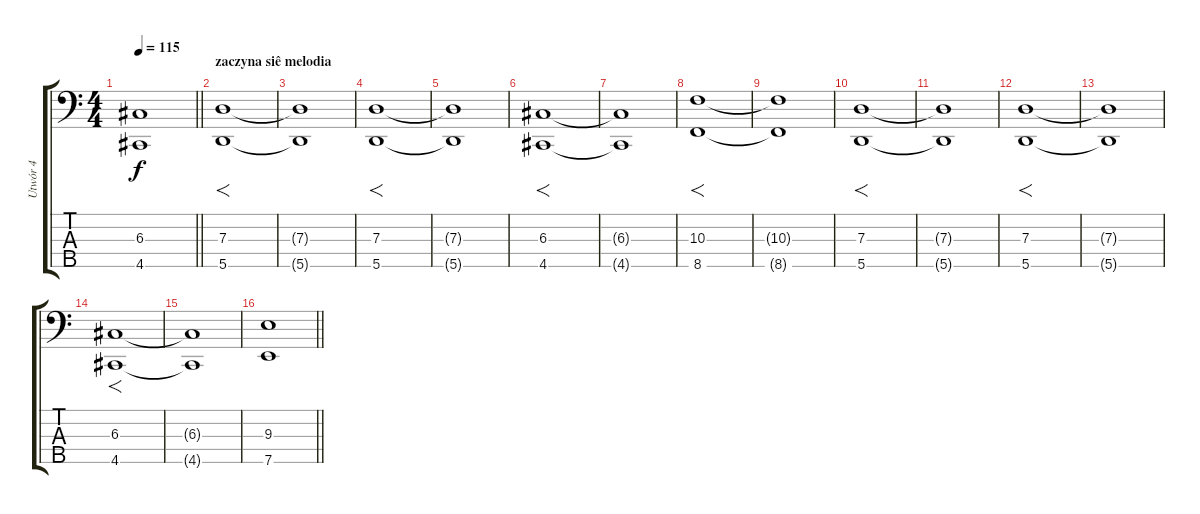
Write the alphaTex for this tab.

\track ("Utwór 4" "Utwór 4") {instrument distortionguitar}
\staff {score tabs}
\tuning (F2 C2 G1 D1 A0) {hide}
\ts (4 4)
\tempo 115
\clef f4
\barLineRight lightlight
\ks c
(6.3{t} 4.5{t}).1{dy f} |
\section ("" "zaczyna siê melodia")
(7.3 5.5).1{f} |
(7.3{t} 5.5{t}).1 |
(7.3 5.5).1{f} |
(7.3{t} 5.5{t}).1 |
(6.3 4.5).1{f} |
(6.3{t} 4.5{t}).1 |
(10.3 8.5).1{f} |
(10.3{t} 8.5{t}).1 |
(7.3 5.5).1{f} |
(7.3{t} 5.5{t}).1 |
(7.3 5.5).1{f} |
(7.3{t} 5.5{t}).1 |
(6.3 4.5).1{f} |
(6.3{t} 4.5{t}).1 |
\barLineRight lightlight
(9.3 7.5).1{volume 0}
